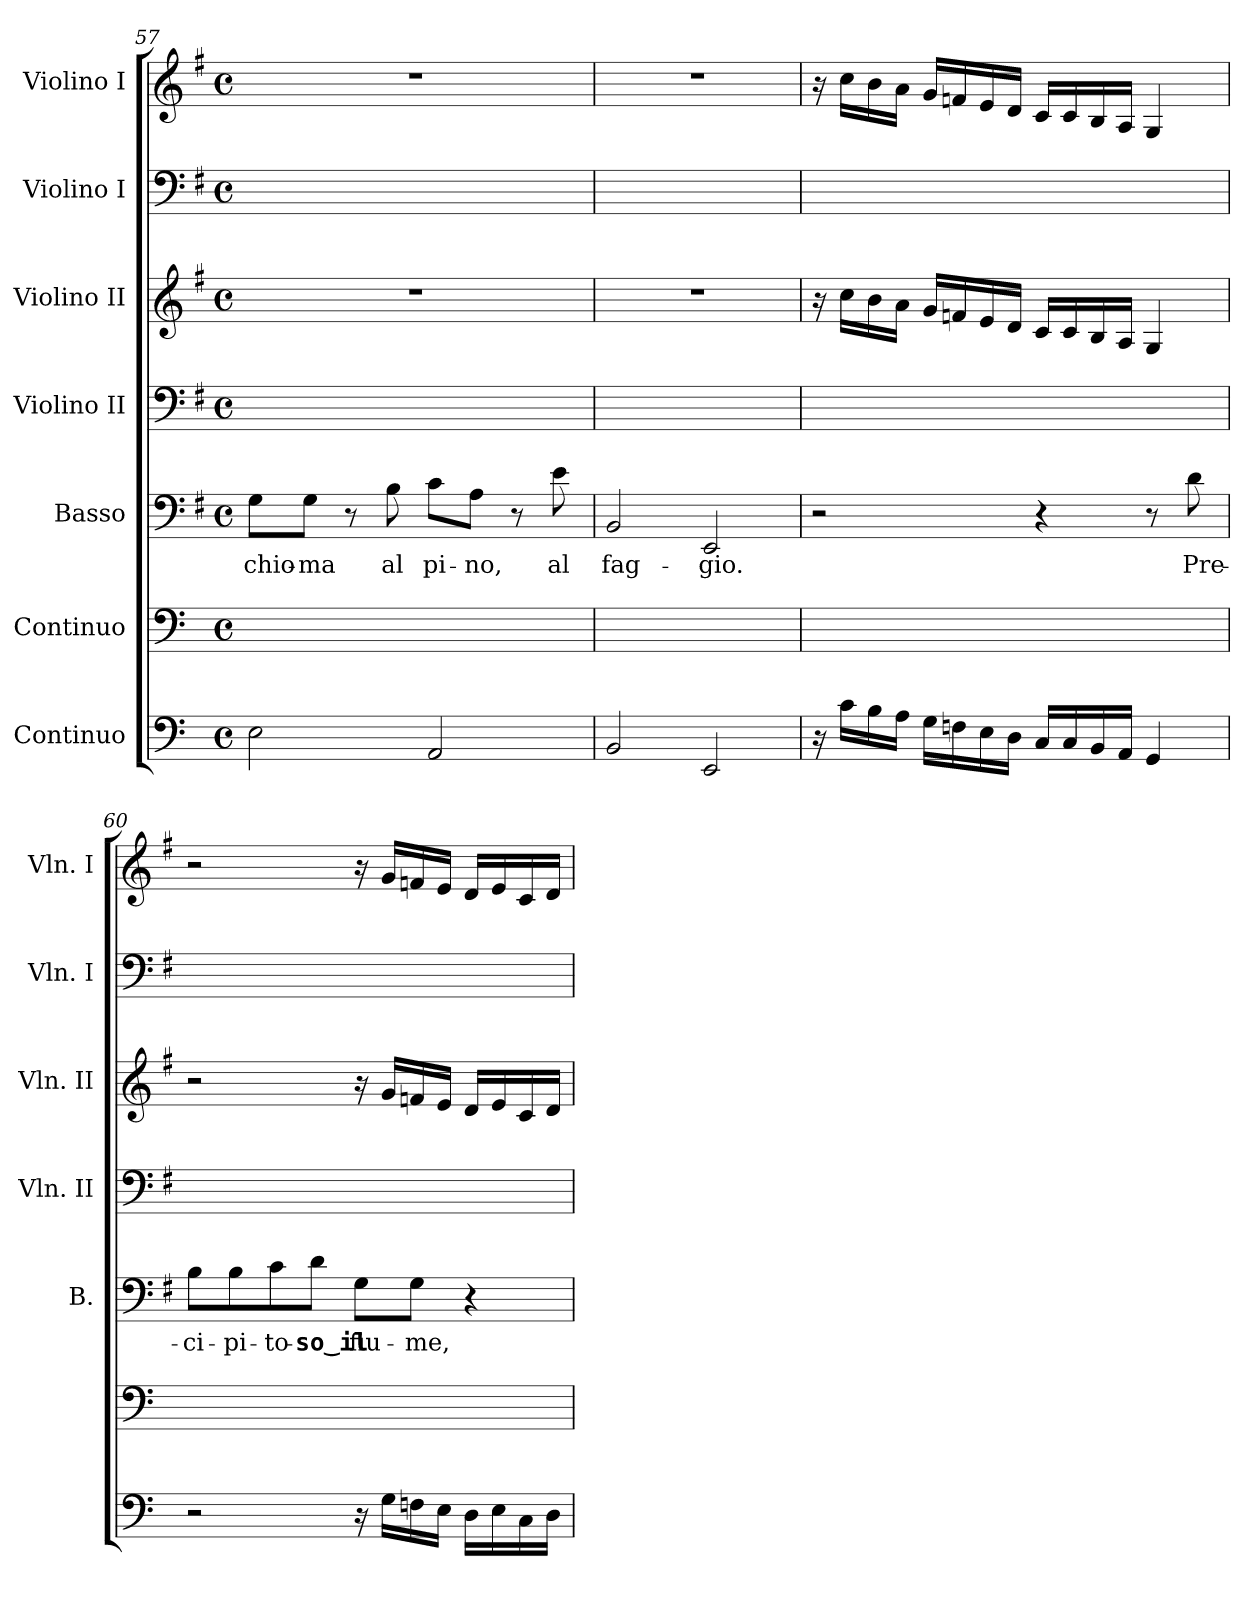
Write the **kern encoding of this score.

**kern	**kern	**text	**kern	**text	**kern	**text	**kern	**kern	**text	**kern
*part7	*part6	*part6	*part5	*part5	*part4	*part4	*part3	*part2	*part2	*part1
*staff7	*staff6	*staff6	*staff5	*staff5	*staff4	*staff4	*staff3	*staff2	*staff2	*staff1
*I"Continuo	*I"Continuo	*	*I"Basso	*	*I"Violino II	*	*I"Violino II	*I"Violino I	*	*I"Violino I
*	*	*	*I'B.	*	*I'Vln. II	*	*I'Vln. II	*I'Vln. I	*	*I'Vln. I
*clefF4	*clefF4	*	*clefF4	*	*clefF4	*	*clefG2	*clefF4	*	*clefG2
*k[]	*k[]	*	*k[f#]	*	*k[f#]	*	*k[f#]	*k[f#]	*	*k[f#]
*a:	*a:	*	*e:	*	*e:	*	*e:	*e:	*	*e:
*M4/4	*M4/4	*	*M4/4	*	*M4/4	*	*M4/4	*M4/4	*	*M4/4
*met(c)	*met(c)	*	*met(c)	*	*met(c)	*	*met(c)	*met(c)	*	*met(c)
=57	=57	=57	=57	=57	=57	=57	=57	=57	=57	=57
!	!	!LO:LY:b:color=#000000	!	!	!	!	!	!	!	!
!	!	!	!	!LO:LY:b:color=#000000	!	!	!	!	!	!
!	!	!	!	!	!	!LO:LY:b:color=#000000	!	!	!	!
!	!	!	!	!	!	!	!	!	!LO:LY:b:color=#000000	!
2Ei\	8Gi\Lyy	chio-	8Gi\L	chio-	8Gi/Lyy	chio-	1r	8Gi/Lyy	chio-	1r
!	!	!LO:LY:b:color=#000000	!	!	!	!	!	!	!	!
!	!	!	!	!LO:LY:b:color=#000000	!	!	!	!	!	!
!	!	!	!	!	!	!LO:LY:b:color=#000000	!	!	!	!
!	!	!	!	!	!	!	!	!	!LO:LY:b:color=#000000	!
.	8Gi\Jyy	-ma	8Gi\J	-ma	8Gi/Jyy	-ma	.	8Gi/Jyy	-ma	.
.	8ryy	.	8r	.	8ryy	.	.	8ryy	.	.
!	!	!LO:LY:b:color=#000000	!	!	!	!	!	!	!	!
!	!	!	!	!LO:LY:b:color=#000000	!	!	!	!	!	!
!	!	!	!	!	!	!LO:LY:b:color=#000000	!	!	!	!
!	!	!	!	!	!	!	!	!	!LO:LY:b:color=#000000	!
.	8Bi\yy	al	8Bi\	al	8Bi/yy	al	.	8Bi/yy	al	.
!	!	!LO:LY:b:color=#000000	!	!	!	!	!	!	!	!
!	!	!	!	!LO:LY:b:color=#000000	!	!	!	!	!	!
!	!	!	!	!	!	!LO:LY:b:color=#000000	!	!	!	!
!	!	!	!	!	!	!	!	!	!LO:LY:b:color=#000000	!
2AAi/	8ci\Lyy	pi-	8ci\L	pi-	8ci/Lyy	pi-	.	8ci/Lyy	pi-	.
!	!	!LO:LY:b:color=#000000	!	!	!	!	!	!	!	!
!	!	!	!	!LO:LY:b:color=#000000	!	!	!	!	!	!
!	!	!	!	!	!	!LO:LY:b:color=#000000	!	!	!	!
!	!	!	!	!	!	!	!	!	!LO:LY:b:color=#000000	!
.	8Ai\Jyy	-no,	8Ai\J	-no,	8Ai/Jyy	-no,	.	8Ai/Jyy	-no,	.
.	8ryy	.	8r	.	8ryy	.	.	8ryy	.	.
!	!	!LO:LY:b:color=#000000	!	!	!	!	!	!	!	!
!	!	!	!	!LO:LY:b:color=#000000	!	!	!	!	!	!
!	!	!	!	!	!	!LO:LY:b:color=#000000	!	!	!	!
!	!	!	!	!	!	!	!	!	!LO:LY:b:color=#000000	!
.	8ei\yy	al	8ei\	al	8ei/yy	al	.	8ei/yy	al	.
!!LO:LB:g=z
=58	=58	=58	=58	=58	=58	=58	=58	=58	=58	=58
!	!	!LO:LY:b:color=#000000	!	!	!	!	!	!	!	!
!	!	!	!	!LO:LY:b:color=#000000	!	!	!	!	!	!
!	!	!	!	!	!	!LO:LY:b:color=#000000	!	!	!	!
!	!	!	!	!	!	!	!	!	!LO:LY:b:color=#000000	!
2BBi/	2BBi/yy	fag-	2BBi/	fag-	2BBi/yy	fag-	1r	2BBi/yy	fag-	1r
!	!	!LO:LY:b:color=#000000	!	!	!	!	!	!	!	!
!	!	!	!	!LO:LY:b:color=#000000	!	!	!	!	!	!
!	!	!	!	!	!	!LO:LY:b:color=#000000	!	!	!	!
!	!	!	!	!	!	!	!	!	!LO:LY:b:color=#000000	!
2EEi/	2EEi/yy	-gio.	2EEi/	-gio.	2EEi/yy	-gio.	.	2EEi/yy	-gio.	.
=59	=59	=59	=59	=59	=59	=59	=59	=59	=59	=59
16r	2ryy	.	2r	.	2ryy	.	16r	2ryy	.	16r
16ci\LL	.	.	.	.	.	.	16cci\LL	.	.	16cci\LL
16Bi\	.	.	.	.	.	.	16bi\	.	.	16bi\
16Ai\JJ	.	.	.	.	.	.	16ai\JJ	.	.	16ai\JJ
16Gi\LL	.	.	.	.	.	.	16gi/LL	.	.	16gi/LL
16Fni\	.	.	.	.	.	.	16fni/	.	.	16fni/
16Ei\	.	.	.	.	.	.	16ei/	.	.	16ei/
16Di\JJ	.	.	.	.	.	.	16di/JJ	.	.	16di/JJ
16Ci/LL	4ryy	.	4r	.	4ryy	.	16ci/LL	4ryy	.	16ci/LL
16Ci/	.	.	.	.	.	.	16ci/	.	.	16ci/
16BBi/	.	.	.	.	.	.	16Bi/	.	.	16Bi/
16AAi/JJ	.	.	.	.	.	.	16Ai/JJ	.	.	16Ai/JJ
4GGi/	8ryy	.	8r	.	8ryy	.	4Gi/	8ryy	.	4Gi/
!	!	!LO:LY:b:color=#000000	!	!	!	!	!	!	!	!
!	!	!	!	!LO:LY:b:color=#000000	!	!	!	!	!	!
!	!	!	!	!	!	!LO:LY:b:color=#000000	!	!	!	!
!	!	!	!	!	!	!	!	!	!LO:LY:b:color=#000000	!
.	8di\yy	Pre-	8di\	Pre-	8di/yy	Pre-	.	8di/yy	Pre-	.
=60	=60	=60	=60	=60	=60	=60	=60	=60	=60	=60
!	!	!LO:LY:b:color=#000000	!	!	!	!	!	!	!	!
!	!	!	!	!LO:LY:b:color=#000000	!	!	!	!	!	!
!	!	!	!	!	!	!LO:LY:b:color=#000000	!	!	!	!
!	!	!	!	!	!	!	!	!	!LO:LY:b:color=#000000	!
2r	8Bi\Lyy	-ci-	8Bi\L	-ci-	8Bi/Lyy	-ci-	2r	8Bi/Lyy	-ci-	2r
!	!	!LO:LY:b:color=#000000	!	!	!	!	!	!	!	!
!	!	!	!	!LO:LY:b:color=#000000	!	!	!	!	!	!
!	!	!	!	!	!	!LO:LY:b:color=#000000	!	!	!	!
!	!	!	!	!	!	!	!	!	!LO:LY:b:color=#000000	!
.	8Bi\yy	-pi-	8Bi\	-pi-	8Bi/yy	-pi-	.	8Bi/yy	-pi-	.
!	!	!LO:LY:b:color=#000000	!	!	!	!	!	!	!	!
!	!	!	!	!LO:LY:b:color=#000000	!	!	!	!	!	!
!	!	!	!	!	!	!LO:LY:b:color=#000000	!	!	!	!
!	!	!	!	!	!	!	!	!	!LO:LY:b:color=#000000	!
.	8ci\yy	-to-	8ci\	-to-	8ci/yy	-to-	.	8ci/yy	-to-	.
!	!	!LO:LY:b:color=#000000	!	!	!	!	!	!	!	!
!	!	!	!	!LO:LY:b:color=#000000	!	!	!	!	!	!
!	!	!	!	!	!	!LO:LY:b:color=#000000	!	!	!	!
!	!	!	!	!	!	!	!	!	!LO:LY:b:color=#000000	!
.	8di\Jyy	-so_il	8di\J	-so_il	8di/Jyy	-so_il	.	8di/Jyy	-so_il	.
!	!	!LO:LY:b:color=#000000	!	!	!	!	!	!	!	!
!	!	!	!	!LO:LY:b:color=#000000	!	!	!	!	!	!
!	!	!	!	!	!	!LO:LY:b:color=#000000	!	!	!	!
!	!	!	!	!	!	!	!	!	!LO:LY:b:color=#000000	!
16r	8Gi\Lyy	fiu-	8Gi\L	fiu-	8Gi/Lyy	fiu-	16r	8Gi/Lyy	fiu-	16r
16Gi\LL	.	.	.	.	.	.	16gi/LL	.	.	16gi/LL
!	!	!LO:LY:b:color=#000000	!	!	!	!	!	!	!	!
!	!	!	!	!LO:LY:b:color=#000000	!	!	!	!	!	!
!	!	!	!	!	!	!LO:LY:b:color=#000000	!	!	!	!
!	!	!	!	!	!	!	!	!	!LO:LY:b:color=#000000	!
16Fni\	8Gi\Jyy	-me,	8Gi\J	-me,	8Gi/Jyy	-me,	16fni/	8Gi/Jyy	-me,	16fni/
16Ei\JJ	.	.	.	.	.	.	16ei/JJ	.	.	16ei/JJ
16Di\LL	4ryy	.	4r	.	4ryy	.	16di/LL	4ryy	.	16di/LL
16Ei\	.	.	.	.	.	.	16ei/	.	.	16ei/
16Ci\	.	.	.	.	.	.	16ci/	.	.	16ci/
16Di\JJ	.	.	.	.	.	.	16di/JJ	.	.	16di/JJ
=	=	=	=	=	=	=	=	=	=	=
*-	*-	*-	*-	*-	*-	*-	*-	*-	*-	*-
